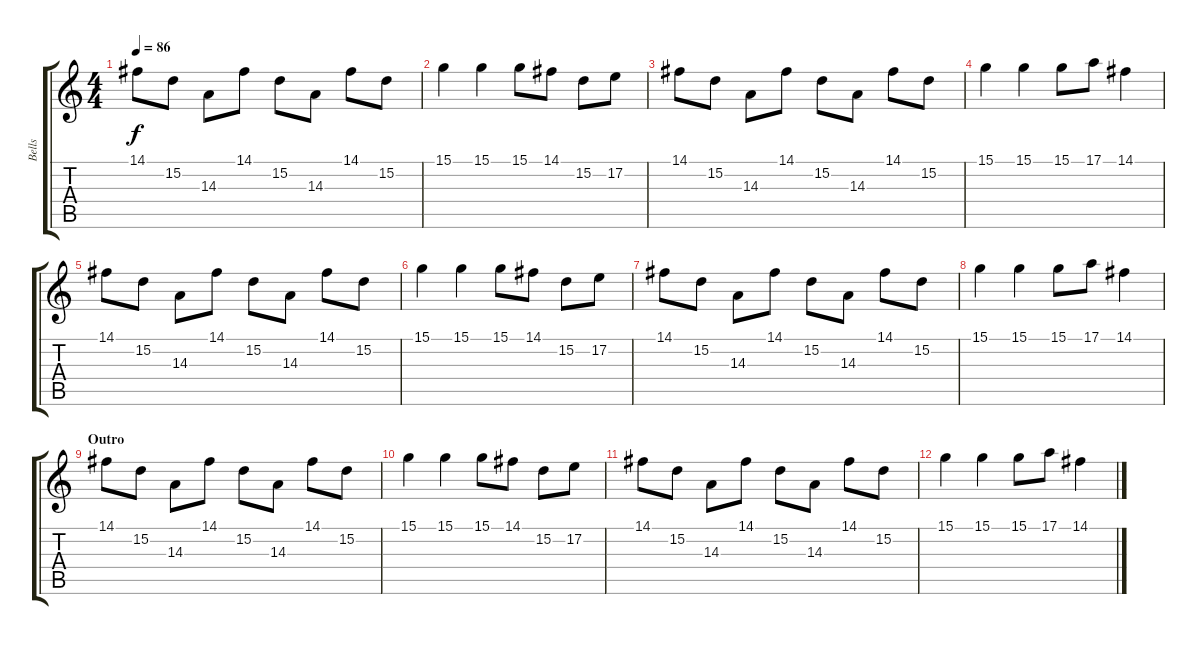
\track ("Bells" "Bells") {instrument vibraphone}
\staff {score tabs}
\tuning (E4 B3 G3 D3 A2 E2) {hide}
\ts (4 4)
\tempo 86
\clef g2
\ks c
14.1.8{dy f} 15.2.8 14.3.8 14.1.8 15.2.8 14.3.8 14.1.8 15.2.8 |
15.1.4 15.1.4 15.1.8 14.1.8 15.2.8 17.2.8 |
14.1.8 15.2.8 14.3.8 14.1.8 15.2.8 14.3.8 14.1.8 15.2.8 |
15.1.4 15.1.4 15.1.8 17.1.8 14.1.4 |
14.1.8 15.2.8 14.3.8 14.1.8 15.2.8 14.3.8 14.1.8 15.2.8 |
15.1.4 15.1.4 15.1.8 14.1.8 15.2.8 17.2.8 |
14.1.8 15.2.8 14.3.8 14.1.8 15.2.8 14.3.8 14.1.8 15.2.8 |
15.1.4 15.1.4 15.1.8 17.1.8 14.1.4 |
\section ("" "Outro")
14.1.8 15.2.8 14.3.8 14.1.8 15.2.8 14.3.8 14.1.8 15.2.8 |
15.1.4 15.1.4 15.1.8 14.1.8 15.2.8 17.2.8 |
14.1.8 15.2.8 14.3.8 14.1.8 15.2.8 14.3.8 14.1.8 15.2.8 |
15.1.4 15.1.4 15.1.8 17.1.8 14.1.4
